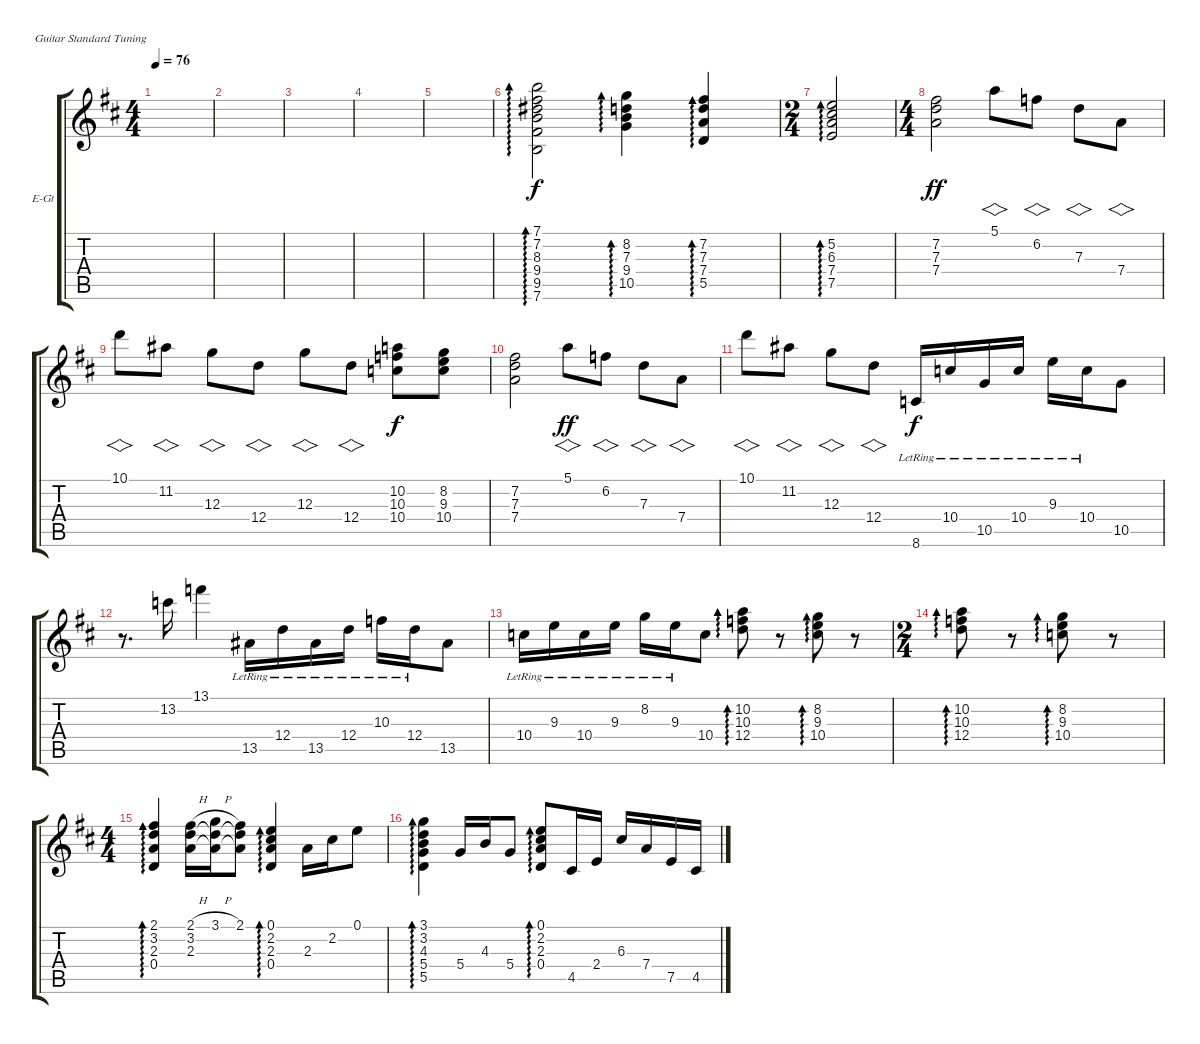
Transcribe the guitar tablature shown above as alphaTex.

\defaultSystemsLayout 4
\bracketExtendMode groupsimilarinstruments
\firstSystemTrackNameOrientation horizontal
\otherSystemsTrackNameOrientation horizontal
\track ("Electric Guitar (Hackett)" "E-Gt") {instrument distortionguitar}
\staff {score tabs}
\tuning (E4 B3 G3 D3 A2 E2)
\ts (4 4)
\scale
0.5
\tempo 76
\accidentals auto
\clef g2
\ottava regular
\simile none
\scale
0.5
\ks d
|
\scale
0.5
\scale
0.5 |
\scale
0.5
\scale
0.5 |
\scale
0.5
\scale
0.5 |
\scale
0.434211
\scale
0.350282 |
\scale
0.565789
\scale
0.649718 (7.6 9.5 9.4 8.3 7.2 7.1).2{ad 0} (10.5 9.4 7.3 8.2).4{ad 0} (5.5 7.4 7.3 7.2).4{ad 0} |
\ts (2 4)
\scale
0.517143
\scale
0.398827 (7.5 7.4 6.3 5.2).2{ad 0} |
\ts (4 4)
\scale
0.482857
\scale
0.601173 (7.2 7.3 7.4).2{dy ff} 5.1.8{vs} 6.2.8{vs} 7.3.8{vs} 7.4.8{vs} |
\scale
0.5
\scale
0.611276 10.1.8{vs} 11.2.8{vs} 12.3.8{vs} 12.4.8{vs} 12.3.8{vs} 12.4.8{vs} (10.4 10.2 10.3).8{dy f} (10.4 9.3 8.2).8 |
\scale
0.5
\scale
0.388724 (7.2 7.3 7.4).2 5.1.8{vs dy ff} 6.2.8{vs} 7.3.8{vs} 7.4.8{vs} |
\scale
0.561644
\scale
0.507042 10.1.8{vs} 11.2.8{vs} 12.3.8{vs} 12.4.8{vs} 8.6{lr}.16{dy f} 10.4{lr}.16 10.5{lr}.16 10.4{lr}.16 9.3{lr}.16 10.4{lr}.16 10.5.8 |
\scale
0.438356
\scale
0.492958 r.8{d} 13.2.16 13.1.4 13.5{lr}.16 12.4{lr}.16 13.5{lr}.16 12.4{lr}.16 10.3{lr}.16 12.4{lr}.16 13.5.8 |
\scale
0.408551
\scale
0.528634 10.4{lr}.16 9.3{lr}.16 10.4{lr}.16 9.3{lr}.16 8.2{lr}.16 9.3{lr}.16 10.4.8 (12.4 10.3 10.2).8{ad 0} r.8 (10.4 9.3 8.2).8{ad 0} r.8 |
\ts (2 4)
\scale
0.591449
\scale
0.471366 (12.4 10.3 10.2).8{ad 0} r.8 (8.2 9.3 10.4).8{ad 0} r.8 |
\ts (4 4)
\scale
0.561462
\scale
0.554852 (2.1 3.2 2.3 0.4).4{ad 0} (2.3 2.1{h} 3.2).16 (3.2{t} 3.1{h} 2.3{t}).16 (2.1 3.2{t} 2.3{t}).8 (0.1 2.2 2.3 0.4).4{ad 0} 2.3.16 2.2.16 0.1.8 |
\scale
0.438538
\scale
0.445148 (3.1 3.2 4.3 5.4 5.5).4{ad 0} 5.4.16 4.3.16 5.4.8 (0.1 2.2 2.3 0.4).8{ad 0} 4.5.16 2.4.16 6.3.16 7.4.16 7.5.16 4.5.16
